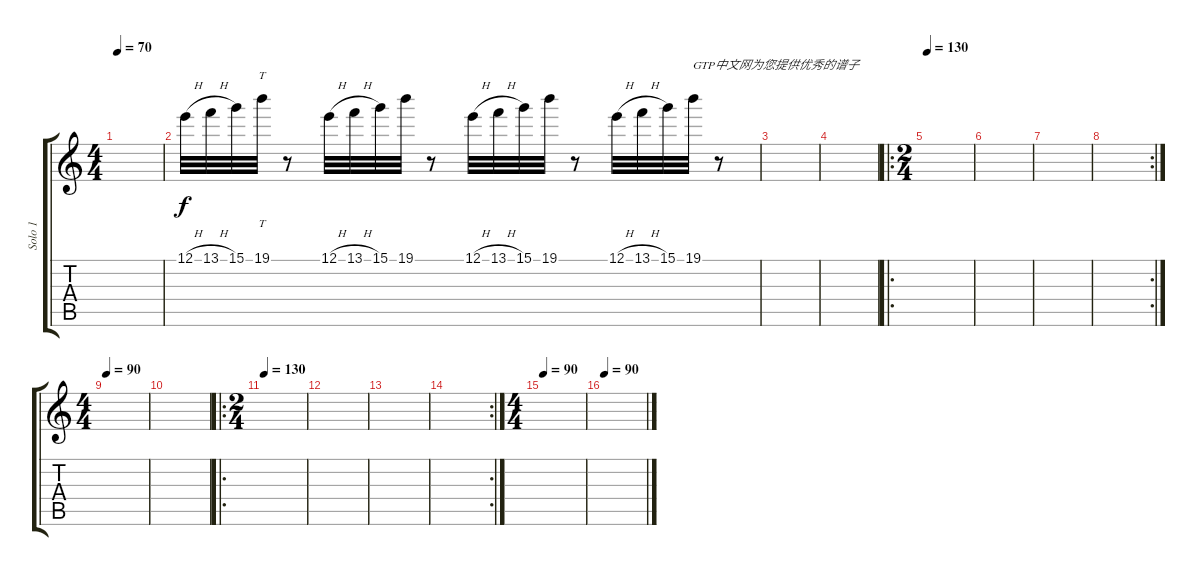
\track ("Solo 1" "Solo 1") {instrument distortionguitar}
\staff {score tabs}
\tuning (E4 B3 G3 D3 A2 E2) {hide}
\ts (4 4)
\tempo 70
\clef g2
\ks c
|
12.1{h}.32 13.1{h}.32 15.1.32 19.1.32{tt} r.8 12.1{h}.32 13.1{h}.32 15.1.32 19.1.32 r.8 12.1{h}.32 13.1{h}.32 15.1.32 19.1.32 r.8 12.1{h}.32 13.1{h}.32 15.1.32 19.1.32{txt "GTP中文网为您提供优秀的谱子"} r.8 |
|
|
\ro
\ts (2 4)
\tempo 130
|
|
|
\rc 2
|
\ts (4 4)
\tempo 90
|
|
\ro
\ts (2 4)
\tempo 130
|
|
|
\rc 2
|
\ts (4 4)
\tempo 90
|
\tempo 90
